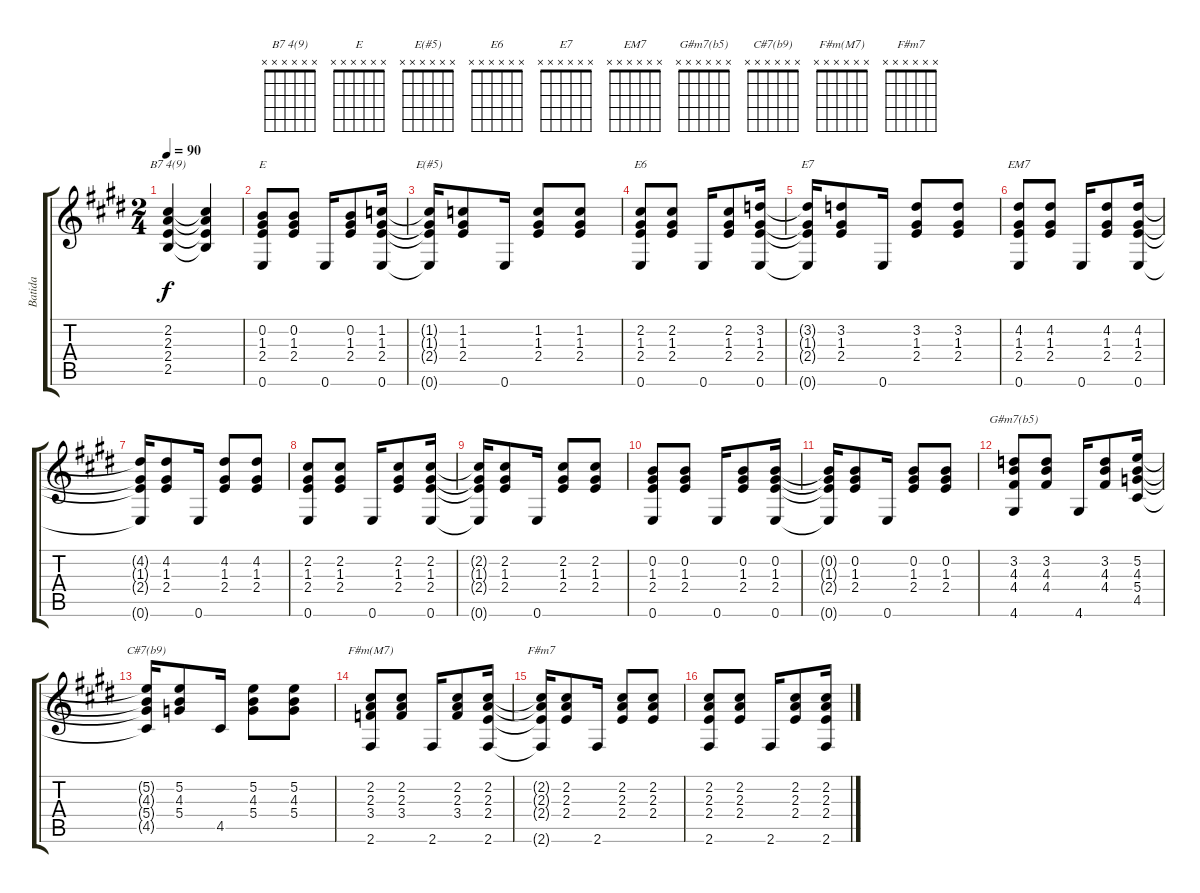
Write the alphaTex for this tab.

\track ("Batida" "Batida") {instrument acousticguitarnylon}
\staff {score tabs}
\tuning (E4 B3 G3 D3 A2 E2) {hide}
\chord ("B7 4(9)" x x x x x x)
\chord ("E" x x x x x x)
\chord ("E(#5)" x x x x x x)
\chord ("E6" x x x x x x)
\chord ("E7" x x x x x x)
\chord ("EM7" x x x x x x)
\chord ("G#m7(b5)" x x x x x x)
\chord ("C#7(b9)" x x x x x x)
\chord ("F#m(M7)" x x x x x x)
\chord ("F#m7" x x x x x x)
\ts (2 4)
\tempo 90
\clef g2
\ks e
(2.2 2.3 2.4 2.5).4{ch "B7 4(9)" dy f} (2.2{t} 2.3{t} 2.4{t} 2.5{t}).4 |
(0.2 1.3 2.4 0.6).8{ch "E"} (0.2 1.3 2.4).8 0.6.16 (0.2 1.3 2.4).8 (1.2 1.3 2.4 0.6).16 |
(1.2{t} 1.3{t} 2.4{t} 0.6{t}).16{ch "E(#5)"} (1.2 1.3 2.4).8 0.6.16 (1.2 1.3 2.4).8 (1.2 1.3 2.4).8 |
(2.2 1.3 2.4 0.6).8{ch "E6"} (2.2 1.3 2.4).8 0.6.16 (2.2 1.3 2.4).8 (3.2 1.3 2.4 0.6).16 |
(3.2{t} 1.3{t} 2.4{t} 0.6{t}).16{ch "E7"} (3.2 1.3 2.4).8 0.6.16 (3.2 1.3 2.4).8 (3.2 1.3 2.4).8 |
(4.2 1.3 2.4 0.6).8{ch "EM7"} (4.2 1.3 2.4).8 0.6.16 (4.2 1.3 2.4).8 (4.2 1.3 2.4 0.6).16 |
(4.2{t} 1.3{t} 2.4{t} 0.6{t}).16 (4.2 1.3 2.4).8 0.6.16 (4.2 1.3 2.4).8 (4.2 1.3 2.4).8 |
(2.2 1.3 2.4 0.6).8 (2.2 1.3 2.4).8 0.6.16 (2.2 1.3 2.4).8 (2.2 1.3 2.4 0.6).16 |
(2.2{t} 1.3{t} 2.4{t} 0.6{t}).16 (2.2 1.3 2.4).8 0.6.16 (2.2 1.3 2.4).8 (2.2 1.3 2.4).8 |
(0.2 1.3 2.4 0.6).8 (0.2 1.3 2.4).8 0.6.16 (0.2 1.3 2.4).8 (0.2 1.3 2.4 0.6).16 |
(0.2{t} 1.3{t} 2.4{t} 0.6{t}).16 (0.2 1.3 2.4).8 0.6.16 (0.2 1.3 2.4).8 (0.2 1.3 2.4).8 |
(3.2 4.3 4.4 4.6).8{ch "G#m7(b5)"} (3.2 4.3 4.4).8 4.6.16 (3.2 4.3 4.4).8 (5.2 4.3 5.4 4.5).16 |
(5.2{t} 4.3{t} 5.4{t} 4.5{t}).16{ch "C#7(b9)"} (5.2 4.3 5.4).8 4.5.16 (5.2 4.3 5.4).8 (5.2 4.3 5.4).8 |
(2.2 2.3 3.4 2.6).8{ch "F#m(M7)"} (2.2 2.3 3.4).8 2.6.16 (2.2 2.3 3.4).8 (2.2 2.3 2.4 2.6).16 |
(2.2{t} 2.3{t} 2.4{t} 2.6{t}).16{ch "F#m7"} (2.2 2.3 2.4).8 2.6.16 (2.2 2.3 2.4).8 (2.2 2.3 2.4).8 |
(2.2 2.3 2.4 2.6).8 (2.2 2.3 2.4).8 2.6.16 (2.2 2.3 2.4).8 (2.2 2.3 2.4 2.6).16
